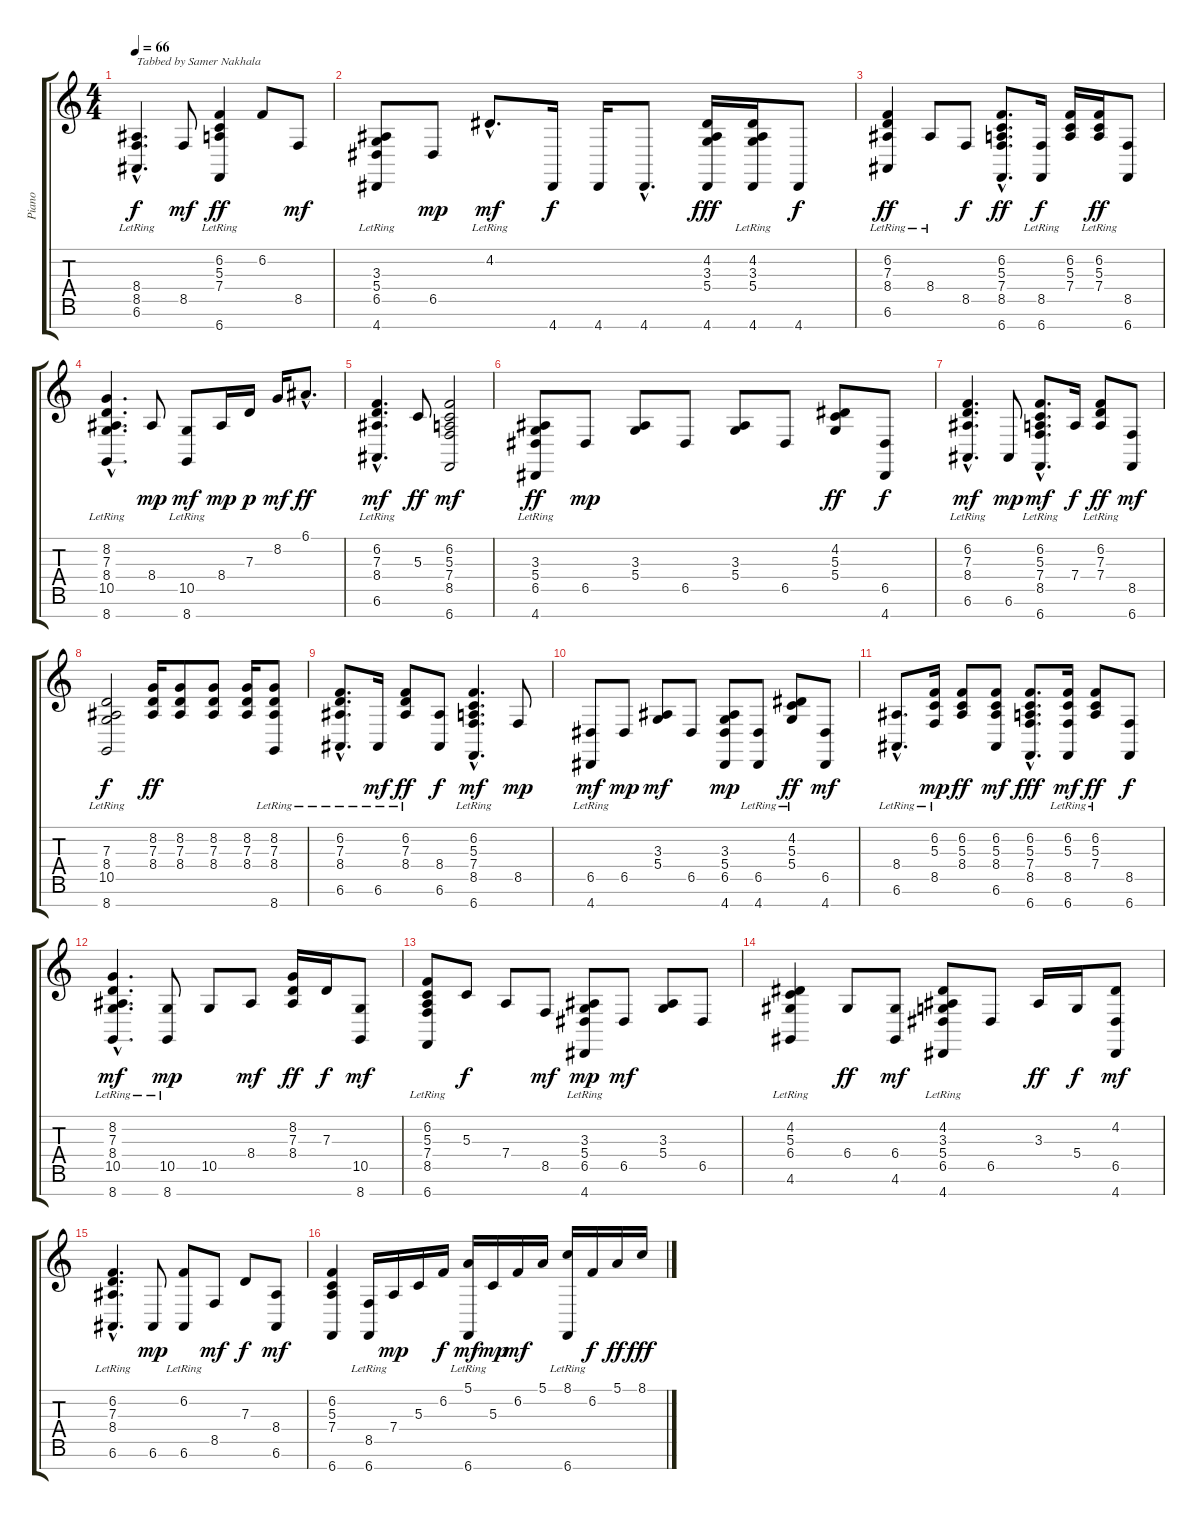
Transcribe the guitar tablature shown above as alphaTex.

\track ("Piano" "Piano") {instrument electricgrandpiano}
\staff {score tabs}
\tuning (E4 B3 G3 D3 A2 E2 B1) {hide}
\ts (4 4)
\tempo 66
\clef g2
\ks c
(8.4{hac lr} 8.5{hac} 6.6{hac lr}).4{d txt "Tabbed by Samer Nakhala" dy f instrument electricgrandpiano} 8.5.8{dy mf} (6.2 5.3 7.4 6.7{lr}).4{dy ff} 6.2.8 8.5.8{dy mf} |
(3.3 5.4 6.5 4.7{lr}).8 6.5.8{dy mp} 4.2{hac lr}.8{d dy mf} 4.7.16{dy f} 4.7.16 4.7{hac}.8{d} (4.2 3.3 5.4 4.7).16{dy fff} (4.2{lr} 3.3{lr} 5.4{lr} 4.7).16 4.7.8{dy f} |
(6.2 7.3 8.4 6.6{lr}).4{dy ff} 8.4{lr}.8 8.5.8{dy f} (6.2{hac} 5.3{hac} 7.4{hac} 8.5{hac} 6.7{hac}).8{d dy ff} (8.5{lr} 6.7{lr}).16{dy f} (6.2 5.3 7.4).16 (6.2{lr} 5.3{lr} 7.4{lr}).16{dy ff} (8.5 6.7).8 |
(8.2{hac} 7.3{hac} 8.4{hac} 10.5{hac lr} 8.7{hac lr}).4{d} 8.4.8{dy mp} (10.5{lr} 8.7{lr}).8{dy mf} 8.4.16{dy mp} 7.3.16{dy p} 8.2.16{dy mf} 6.1{hac}.8{d dy ff} |
(6.2{hac} 7.3{hac} 8.4{hac} 6.6{hac lr}).4{d dy mf} 5.3.8{dy ff} (6.2 5.3 7.4 8.5 6.7).2{dy mf} |
(3.3{lr} 5.4{lr} 6.5 4.7{lr}).8{dy ff} 6.5.8{dy mp} (3.3 5.4).8 6.5.8 (3.3 5.4).8 6.5.8 (4.2 5.3 5.4).8{dy ff} (6.5 4.7).8{dy f} |
(6.2{hac lr} 7.3{hac lr} 8.4{hac lr} 6.6{hac}).4{d dy mf} 6.6.8{dy mp} (6.2{hac} 5.3{hac} 7.4{hac} 8.5{hac lr} 6.7{hac lr}).8{d dy mf} 7.4.16{dy f} (6.2{lr} 7.3{lr} 7.4{lr}).8{dy ff} (8.5 6.7).8{dy mf} |
(7.3 8.4 10.5{lr} 8.7{lr}).2{dy f} (8.2 7.3 8.4).16{dy ff} (8.2 7.3 8.4).8 (8.2 7.3 8.4).8 (8.2 7.3 8.4).16 (8.2 7.3 8.4 8.7{lr}).8 |
(6.2{hac lr} 7.3{hac lr} 8.4{hac lr} 6.6{hac}).8{d} 6.6{lr}.16{dy mf} (6.2{lr} 7.3{lr} 8.4).8{dy ff} (8.4 6.6).8{dy f} (6.2{hac lr} 5.3{hac lr} 7.4{hac lr} 8.5{hac} 6.7{hac}).4{d dy mf} 8.5.8{dy mp} |
(6.5 4.7{lr}).8{dy mf} 6.5.8{dy mp} (3.3 5.4).8{dy mf} 6.5.8 (3.3 5.4 6.5 4.7).8{dy mp} (6.5{lr} 4.7{lr}).8 (4.2{lr} 5.3{lr} 5.4{lr}).8{dy ff} (6.5 4.7).8{dy mf} |
(8.4{hac lr} 6.6{hac}).8{d} (6.2 5.3 8.5{lr}).16{dy mp} (6.2 5.3 8.4).8{dy ff} (6.2 5.3 8.4 6.6).8{dy mf} (6.2{hac} 5.3{hac} 7.4{hac} 8.5{hac} 6.7{hac}).8{d dy fff} (6.2 5.3 8.5{lr} 6.7{lr}).16{dy mf} (6.2{lr} 5.3{lr} 7.4{lr}).8{dy ff} (8.5 6.7).8{dy f} |
(8.2{hac lr} 7.3{hac lr} 8.4{hac lr} 10.5{hac} 8.7{hac}).4{d dy mf} (10.5 8.7{lr}).8{dy mp} 10.5.8 8.4.8{dy mf} (8.2 7.3 8.4).16{dy ff} 7.3.16{dy f} (10.5 8.7).8{dy mf} |
(6.2 5.3 7.4 8.5{lr} 6.7{lr}).8 5.3.8{dy f} 7.4.8 8.5.8{dy mf} (3.3 5.4 6.5 4.7{lr}).8{dy mp} 6.5.8{dy mf} (3.3 5.4).8 6.5.8 |
(4.2 5.3 6.4 4.6{lr}).4 6.4.8{dy ff} (6.4 4.6).8{dy mf} (4.2 3.3 5.4 6.5 4.7{lr}).8 6.5.8 3.3.16{dy ff} 5.4.16{dy f} (4.2 6.5 4.7).8{dy mf} |
(6.2{hac lr} 7.3{hac lr} 8.4{hac lr} 6.6{hac}).4{d} 6.6.8{dy mp} (6.2 6.6{lr}).8 8.5.8{dy mf} 7.3.8{dy f} (8.4 6.6).8{dy mf} |
(6.2 5.3 7.4 6.7).4 (8.5 6.7{lr}).16 7.4.16{dy mp} 5.3.16 6.2.16{dy f} (5.1 6.7{lr}).16{dy mf} 5.3.16{dy mp} 6.2.16{dy mf} 5.1.16 (8.1 6.7{lr}).16 6.2.16{dy f} 5.1.16{dy ff} 8.1.16{dy fff}
